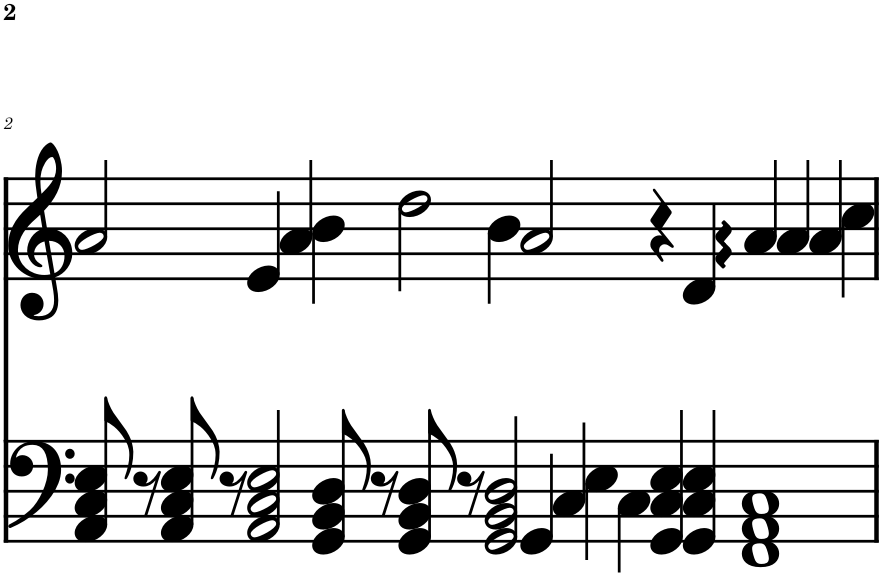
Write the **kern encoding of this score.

**kern	**kern
*part2	*part1
*staff2	*staff1
*I"Voice	*I"Voice
*I'V	*I'V
!!LO:PB:g=z
*clefF4	*clefG2
*k[]	*k[]
*M4/4	*M4/4
=2	=2
8AA/ 8C/ 8E/	2a/
8r	.
8AA/ 8C/ 8E/	.
8r	.
2AA/ 2C/ 2E/	4e/
.	4a/
8GG/ 8BB/ 8D/	4b\
8r	.
8GG/ 8BB/ 8D/	2dd\
8r	.
2GG/ 2BB/ 2D/	.
.	4b\
4GG/	2a/
4C/	.
4E\	2ryy
4C\	.
4GG/ 4C/ 4E/	4r
4GG/ 4C/ 4E/	4d/
1FF 1AA 1C	4a::/
.	4a/
.	4a/
.	4cc\
=	=
*-	*-
